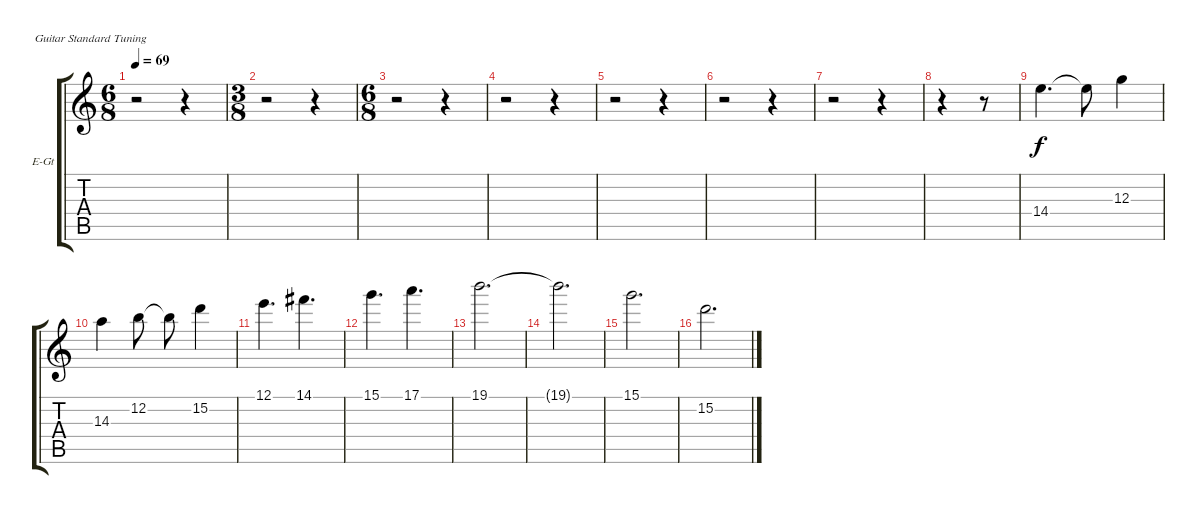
\bracketExtendMode groupsimilarinstruments
\firstSystemTrackNameOrientation horizontal
\otherSystemsTrackNameOrientation horizontal
\track ("Guitar 3" "E-Gt") {instrument distortionguitar}
\staff {score tabs}
\tuning (E4 B3 G3 D3 A2 E2)
\ts (6 8)
\tempo 69
\clef g2
\ks c
r.2{dy f} r.4 |
\ts (3 8)
r.2 r.4 |
\ts (6 8)
r.2 r.4 |
r.2 r.4 |
r.2 r.4 |
r.2 r.4 |
r.2 r.4 |
r.4 r.8 |
14.4.4{d} 14.4{t}.8 12.3.4 |
14.3.4 12.2.8 12.2{t}.8 15.2.4 |
12.1.4{d} 14.1.4{d} |
15.1.4{d} 17.1.4{d} |
19.1.2{d} |
19.1{t}.2{d} |
15.1.2{d} |
15.2.2{d}
